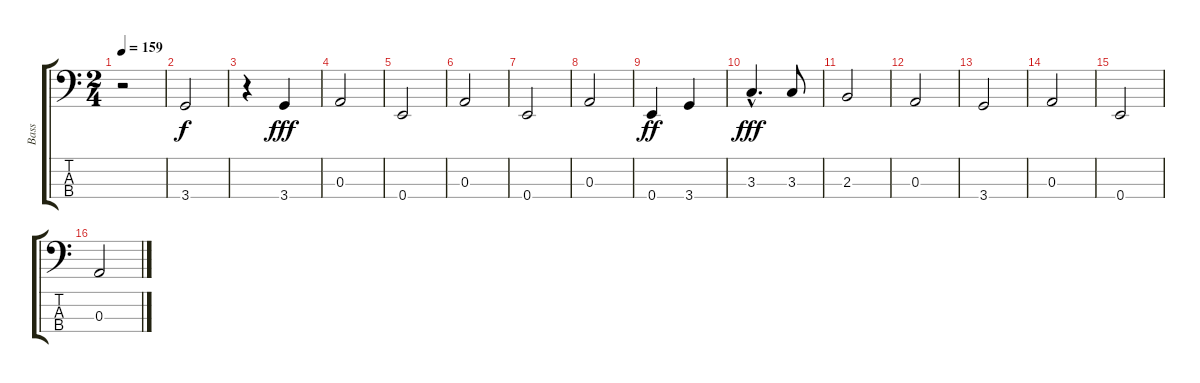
\track ("Bass" "Bass") {instrument acousticbass}
\staff {score tabs}
\tuning (G2 D2 A1 E1) {hide}
\ts (2 4)
\tempo 159
\clef f4
\ks c
r.2{dy f} |
3.4.2 |
r.4 3.4.4{dy fff} |
0.3.2 |
0.4.2 |
0.3.2 |
0.4.2 |
0.3.2 |
0.4.4{dy ff} 3.4.4 |
3.3{hac}.4{d dy fff} 3.3.8 |
2.3.2 |
0.3.2 |
3.4.2 |
0.3.2 |
0.4.2 |
0.3.2
